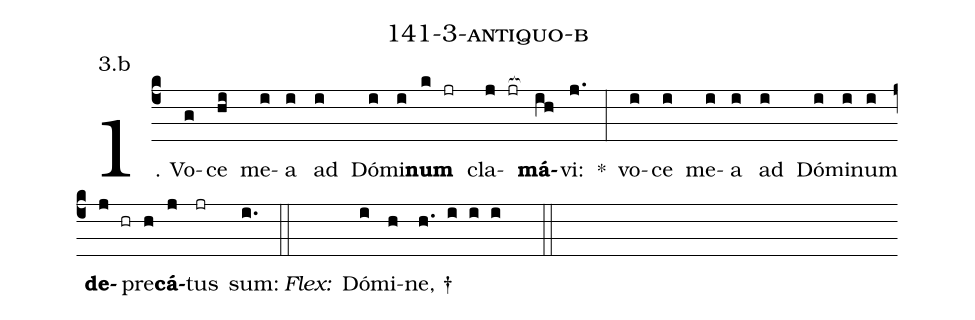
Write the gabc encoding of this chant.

name: 141-3-antiquo-b;
annotation: 3.b;
%%
(c4)1. Vo(g)ce(hi) me(i)a(i) ad(i) Dó(i)mi(i)<b>num</b>(k jr) cla(j jr[ocb:1{])<b>má</b>(ih[ocb:0}])vi:(j.) *(:) vo(i)ce(i) me(i)a(i) ad(i) Dó(i)mi(i)num(i) <b>de</b>(j hr)pre(h)<b>cá</b>(j)tus(jr) sum:(i.) (::)
<i>Flex:</i>()  Dó(i)mi(h)ne, †(h. i i i  ::)
